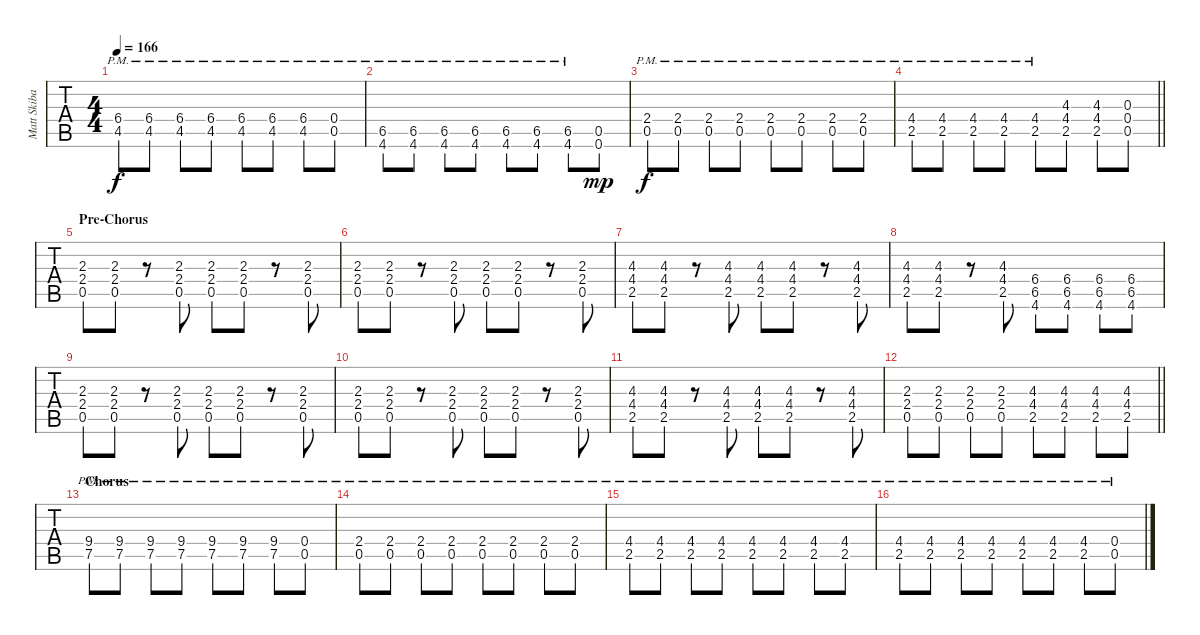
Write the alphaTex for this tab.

\track ("Matt Skiba - Guitar One " "Matt Skiba") {instrument distortionguitar}
\staff {tabs}
\tuning (E4 B3 G3 D3 A2 E2) {hide}
\ts (4 4)
\tempo 166
\clef g2
\ks c
(6.4{pm} 4.5{pm}).8{dy f} (6.4{pm} 4.5{pm}).8 (6.4{pm} 4.5{pm}).8 (6.4{pm} 4.5{pm}).8 (6.4{pm} 4.5{pm}).8 (6.4{pm} 4.5{pm}).8 (6.4{pm} 4.5{pm}).8 (0.4{pm} 0.5{pm}).8 |
(6.5{pm} 4.6{pm}).8 (6.5{pm} 4.6{pm}).8 (6.5{pm} 4.6{pm}).8 (6.5{pm} 4.6{pm}).8 (6.5{pm} 4.6{pm}).8 (6.5{pm} 4.6{pm}).8 (6.5{pm} 4.6{pm}).8 (0.5 0.6).8{dy mp} |
(2.4{pm} 0.5{pm}).8{dy f} (2.4{pm} 0.5{pm}).8 (2.4{pm} 0.5{pm}).8 (2.4{pm} 0.5{pm}).8 (2.4{pm} 0.5{pm}).8 (2.4{pm} 0.5{pm}).8 (2.4{pm} 0.5{pm}).8 (2.4{pm} 0.5{pm}).8 |
\barLineRight lightlight
(4.4{pm} 2.5{pm}).8 (4.4{pm} 2.5{pm}).8 (4.4{pm} 2.5{pm}).8 (4.4{pm} 2.5{pm}).8 (4.4{pm} 2.5{pm}).8 (4.3 4.4 2.5).8 (4.3 4.4 2.5).8 (0.3 0.4 0.5).8 |
\section ("" "Pre-Chorus")
(2.3 2.4 0.5).8 (2.3 2.4 0.5).8 r.8 (2.3 2.4 0.5).8 (2.3 2.4 0.5).8 (2.3 2.4 0.5).8 r.8 (2.3 2.4 0.5).8 |
(2.3 2.4 0.5).8 (2.3 2.4 0.5).8 r.8 (2.3 2.4 0.5).8 (2.3 2.4 0.5).8 (2.3 2.4 0.5).8 r.8 (2.3 2.4 0.5).8 |
(4.3 4.4 2.5).8 (4.3 4.4 2.5).8 r.8 (4.3 4.4 2.5).8 (4.3 4.4 2.5).8 (4.3 4.4 2.5).8 r.8 (4.3 4.4 2.5).8 |
(4.3 4.4 2.5).8 (4.3 4.4 2.5).8 r.8 (4.3 4.4 2.5).8 (6.4 6.5 4.6).8 (6.4 6.5 4.6).8 (6.4 6.5 4.6).8 (6.4 6.5 4.6).8 |
(2.3 2.4 0.5).8 (2.3 2.4 0.5).8 r.8 (2.3 2.4 0.5).8 (2.3 2.4 0.5).8 (2.3 2.4 0.5).8 r.8 (2.3 2.4 0.5).8 |
(2.3 2.4 0.5).8 (2.3 2.4 0.5).8 r.8 (2.3 2.4 0.5).8 (2.3 2.4 0.5).8 (2.3 2.4 0.5).8 r.8 (2.3 2.4 0.5).8 |
(4.3 4.4 2.5).8 (4.3 4.4 2.5).8 r.8 (4.3 4.4 2.5).8 (4.3 4.4 2.5).8 (4.3 4.4 2.5).8 r.8 (4.3 4.4 2.5).8 |
\barLineRight lightlight
(2.3 2.4 0.5).8 (2.3 2.4 0.5).8 (2.3 2.4 0.5).8 (2.3 2.4 0.5).8 (4.3 4.4 2.5).8 (4.3 4.4 2.5).8 (4.3 4.4 2.5).8 (4.3 4.4 2.5).8 |
\section ("" "Chorus")
(9.4{pm} 7.5{pm}).8 (9.4{pm} 7.5{pm}).8 (9.4{pm} 7.5{pm}).8 (9.4{pm} 7.5{pm}).8 (9.4{pm} 7.5{pm}).8 (9.4{pm} 7.5{pm}).8 (9.4{pm} 7.5{pm}).8 (0.4{pm} 0.5{pm}).8 |
(2.4{pm} 0.5{pm}).8 (2.4{pm} 0.5{pm}).8 (2.4{pm} 0.5{pm}).8 (2.4{pm} 0.5{pm}).8 (2.4{pm} 0.5{pm}).8 (2.4{pm} 0.5{pm}).8 (2.4{pm} 0.5{pm}).8 (2.4{pm} 0.5{pm}).8 |
(4.4{pm} 2.5{pm}).8 (4.4{pm} 2.5{pm}).8 (4.4{pm} 2.5{pm}).8 (4.4{pm} 2.5{pm}).8 (4.4{pm} 2.5{pm}).8 (4.4{pm} 2.5{pm}).8 (4.4{pm} 2.5{pm}).8 (4.4{pm} 2.5{pm}).8 |
(4.4{pm} 2.5{pm}).8 (4.4{pm} 2.5{pm}).8 (4.4{pm} 2.5{pm}).8 (4.4{pm} 2.5{pm}).8 (4.4{pm} 2.5{pm}).8 (4.4{pm} 2.5{pm}).8 (4.4{pm} 2.5{pm}).8 (0.4{pm} 0.5{pm}).8
